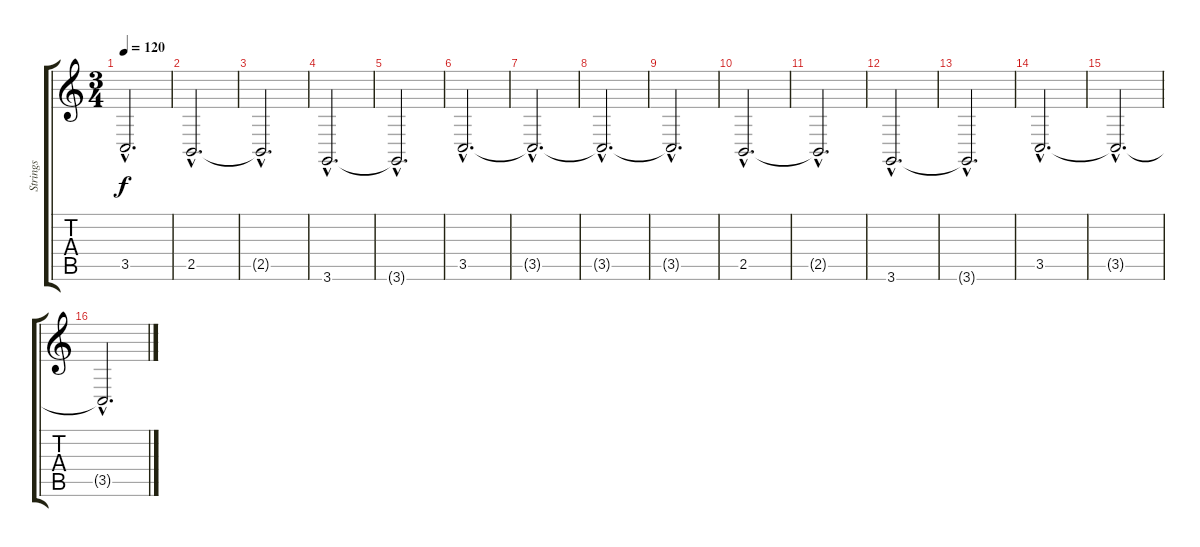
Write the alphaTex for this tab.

\track ("Strings" "Strings") {instrument stringensemble2}
\staff {score tabs}
\tuning (E4 B3 G3 D3 A2 E2) {hide}
\ts (3 4)
\tempo 120
\clef g2
\ks c
3.5{hac t}.2{d dy f} |
2.5{hac}.2{d} |
2.5{hac t}.2{d} |
3.6{hac}.2{d} |
3.6{hac t}.2{d} |
3.5{hac}.2{d} |
3.5{hac t}.2{d} |
3.5{hac t}.2{d} |
3.5{hac t}.2{d} |
2.5{hac}.2{d} |
2.5{hac t}.2{d} |
3.6{hac}.2{d} |
3.6{hac t}.2{d} |
3.5{hac}.2{d} |
3.5{hac t}.2{d} |
3.5{hac t}.2{d}
